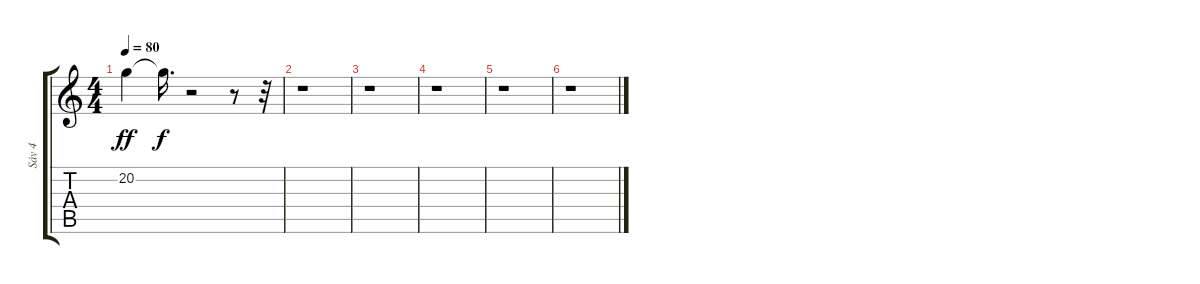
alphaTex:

\track ("Sáv 4" "Sáv 4") {instrument flute}
\staff {score tabs}
\tuning (E4 B3 G3 D3 A2 E2) {hide}
\ts (4 4)
\tempo 80
\clef g2
\ks c
20.2.4{dy ff} 20.2{t}.16{d dy f} r.2 r.8 r.32 |
r.1 |
r.1 |
r.1 |
r.1 |
r.1
